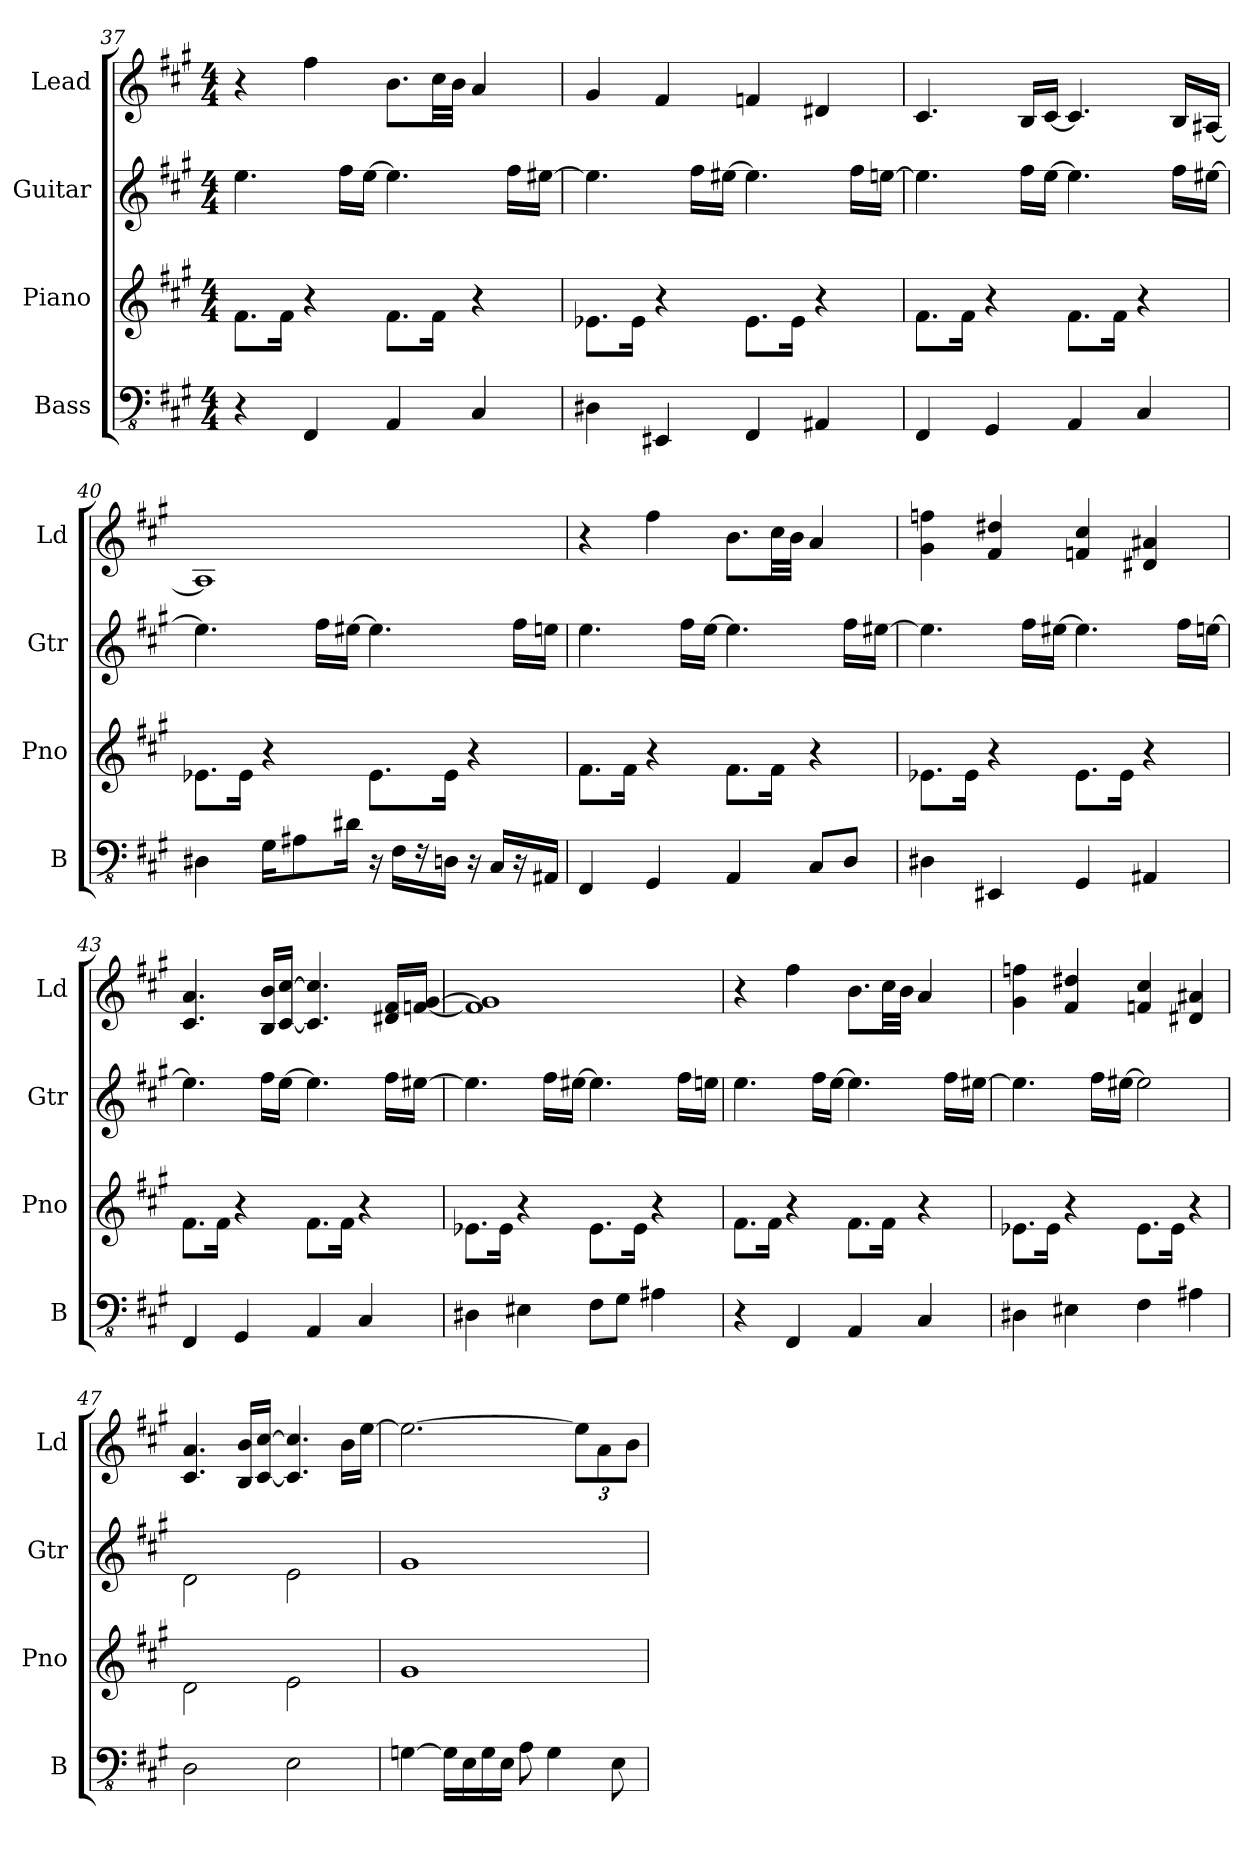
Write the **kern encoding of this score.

**kern	**kern	**kern	**kern
*part4	*part3	*part2	*part1
*staff4	*staff3	*staff2	*staff1
*I"Bass	*I"Piano	*I"Guitar	*I"Lead
*I'B	*I'Pno	*I'Gtr	*I'Ld
!!LO:PB:g=z
*clefFv4	*clefG2	*clefG2	*clefG2
*k[f#c#g#]	*k[f#c#g#]	*k[f#c#g#]	*k[f#c#g#]
*A:	*A:	*A:	*A:
*M4/4	*M4/4	*M4/4	*M4/4
=37	=37	=37	=37
4r	8.f#\L	4.ee\	4r
.	16f#\Jk	.	.
4FFF#/	4r	.	4ff#\
.	.	16ff#\LL	.
.	.	[16ee\JJ	.
4AAA/	8.f#\L	4.ee\]	8.b\L
.	16f#\Jk	.	32cc#\LL
.	.	.	32b\JJJ
4CC#/	4r	.	4a/
.	.	16ff#\LL	.
.	.	[16ee#X\JJ	.
=38	=38	=38	=38
4DD#X\	8.e-X\L	4.ee#\]	4g#/
.	16e-\Jk	.	.
4EEE#X/	4r	.	4f#/
.	.	16ff#\LL	.
.	.	[16ee#X\JJ	.
4FFF#/	8.e-\L	4.ee#\]	4fn/
.	16e-\Jk	.	.
4AAA#X/	4r	.	4d#X/
.	.	16ff#\LL	.
.	.	[16een\JJ	.
=39	=39	=39	=39
4FFF#/	8.f#\L	4.ee\]	4.c#/
.	16f#\Jk	.	.
4GGG#/	4r	.	.
.	.	16ff#\LL	16B/LL
.	.	[16ee\JJ	[16c#/JJ
4AAA/	8.f#\L	4.ee\]	4.c#/]
.	16f#\Jk	.	.
4CC#/	4r	.	.
.	.	16ff#\LL	16B/LL
.	.	[16ee#X\JJ	[16A#X/JJ
=40	=40	=40	=40
4DD#X\	8.e-X\L	4.ee#\]	1A#]
.	16e-\Jk	.	.
16GG#\KL	4r	.	.
8AA#X\	.	.	.
.	.	16ff#\LL	.
16D#X\Jk	.	[16ee#X\JJ	.
16r	8.e-\L	4.ee#\]	.
16FF#\KL	.	.	.
16r	.	.	.
16DDn\Jk	16e-\Jk	.	.
16r	4r	.	.
16CC#/KL	.	.	.
16r	.	16ff#\LL	.
16AAA#X/Jk	.	16een\JJ	.
!!LO:LB:g=z
=41	=41	=41	=41
4FFF#/	8.f#\L	4.ee\	4r
.	16f#\Jk	.	.
4GGG#/	4r	.	4ff#\
.	.	16ff#\LL	.
.	.	[16ee\JJ	.
4AAA/	8.f#\L	4.ee\]	8.b\L
.	16f#\Jk	.	32cc#\LL
.	.	.	32b\JJJ
8CC#/L	4r	.	4a/
8DD/J	.	16ff#\LL	.
.	.	[16ee#X\JJ	.
=42	=42	=42	=42
4DD#X\	8.e-X\L	4.ee#\]	4g#\ 4ffn\
.	16e-\Jk	.	.
4EEE#X/	4r	.	4f#/ 4dd#X/
.	.	16ff#\LL	.
.	.	[16ee#X\JJ	.
4GGG#/	8.e-\L	4.ee#\]	4fn/ 4cc#/
.	16e-\Jk	.	.
4AAA#X/	4r	.	4d#X/ 4a#X/
.	.	16ff#\LL	.
.	.	[16een\JJ	.
=43	=43	=43	=43
4FFF#/	8.f#\L	4.ee\]	4.c#/ 4.a/
.	16f#\Jk	.	.
4GGG#/	4r	.	.
.	.	16ff#\LL	16B/ 16b/LL
.	.	[16ee\JJ	[16c#/ [16cc#/JJ
4AAA/	8.f#\L	4.ee\]	4.c#/] 4.cc#/]
.	16f#\Jk	.	.
4CC#/	4r	.	.
.	.	16ff#\LL	16d#X/ 16f#/LL
.	.	[16ee#X\JJ	[16fn/ [16g#/JJ
=44	=44	=44	=44
4DD#X\	8.e-X\L	4.ee#\]	1f] 1g#]
.	16e-\Jk	.	.
4EE#X\	4r	.	.
.	.	16ff#\LL	.
.	.	[16ee#X\JJ	.
8FF#\L	8.e-\L	4.ee#\]	.
8GG#\J	.	.	.
.	16e-\Jk	.	.
4AA#X\	4r	.	.
.	.	16ff#\LL	.
.	.	16een\JJ	.
!!LO:PB:g=z
=45	=45	=45	=45
4r	8.f#\L	4.ee\	4r
.	16f#\Jk	.	.
4FFF#/	4r	.	4ff#\
.	.	16ff#\LL	.
.	.	[16ee\JJ	.
4AAA/	8.f#\L	4.ee\]	8.b\L
.	16f#\Jk	.	32cc#\LL
.	.	.	32b\JJJ
4CC#/	4r	.	4a/
.	.	16ff#\LL	.
.	.	[16ee#X\JJ	.
=46	=46	=46	=46
4DD#X\	8.e-X\L	4.ee#\]	4g#\ 4ffn\
.	16e-\Jk	.	.
4EE#X\	4r	.	4f#/ 4dd#X/
.	.	16ff#\LL	.
.	.	[16ee#X\JJ	.
4FF#\	8.e-\L	2ee#\]	4fn/ 4cc#/
.	16e-\Jk	.	.
4AA#X\	4r	.	4d#X/ 4a#X/
=47	=47	=47	=47
2DD\	2d\	2d\	4.c#/ 4.a/
.	.	.	16B/ 16b/LL
.	.	.	[16c#/ [16cc#/JJ
2EE\	2e\	2e\	4.c#/] 4.cc#/]
.	.	.	16b\LL
.	.	.	[16ee\JJ
!!LO:LB:g=z
=48	=48	=48	=48
[4GGn\	1g#	1g#	2.ee\_
16GG\LL]	.	.	.
16EE\	.	.	.
16GG\	.	.	.
16EE\JJ	.	.	.
8AA\	.	.	.
4GG\	.	.	.
.	.	.	12ee\L]
.	.	.	12a\
8EE\	.	.	.
.	.	.	12b\J
=	=	=	=
*-	*-	*-	*-
